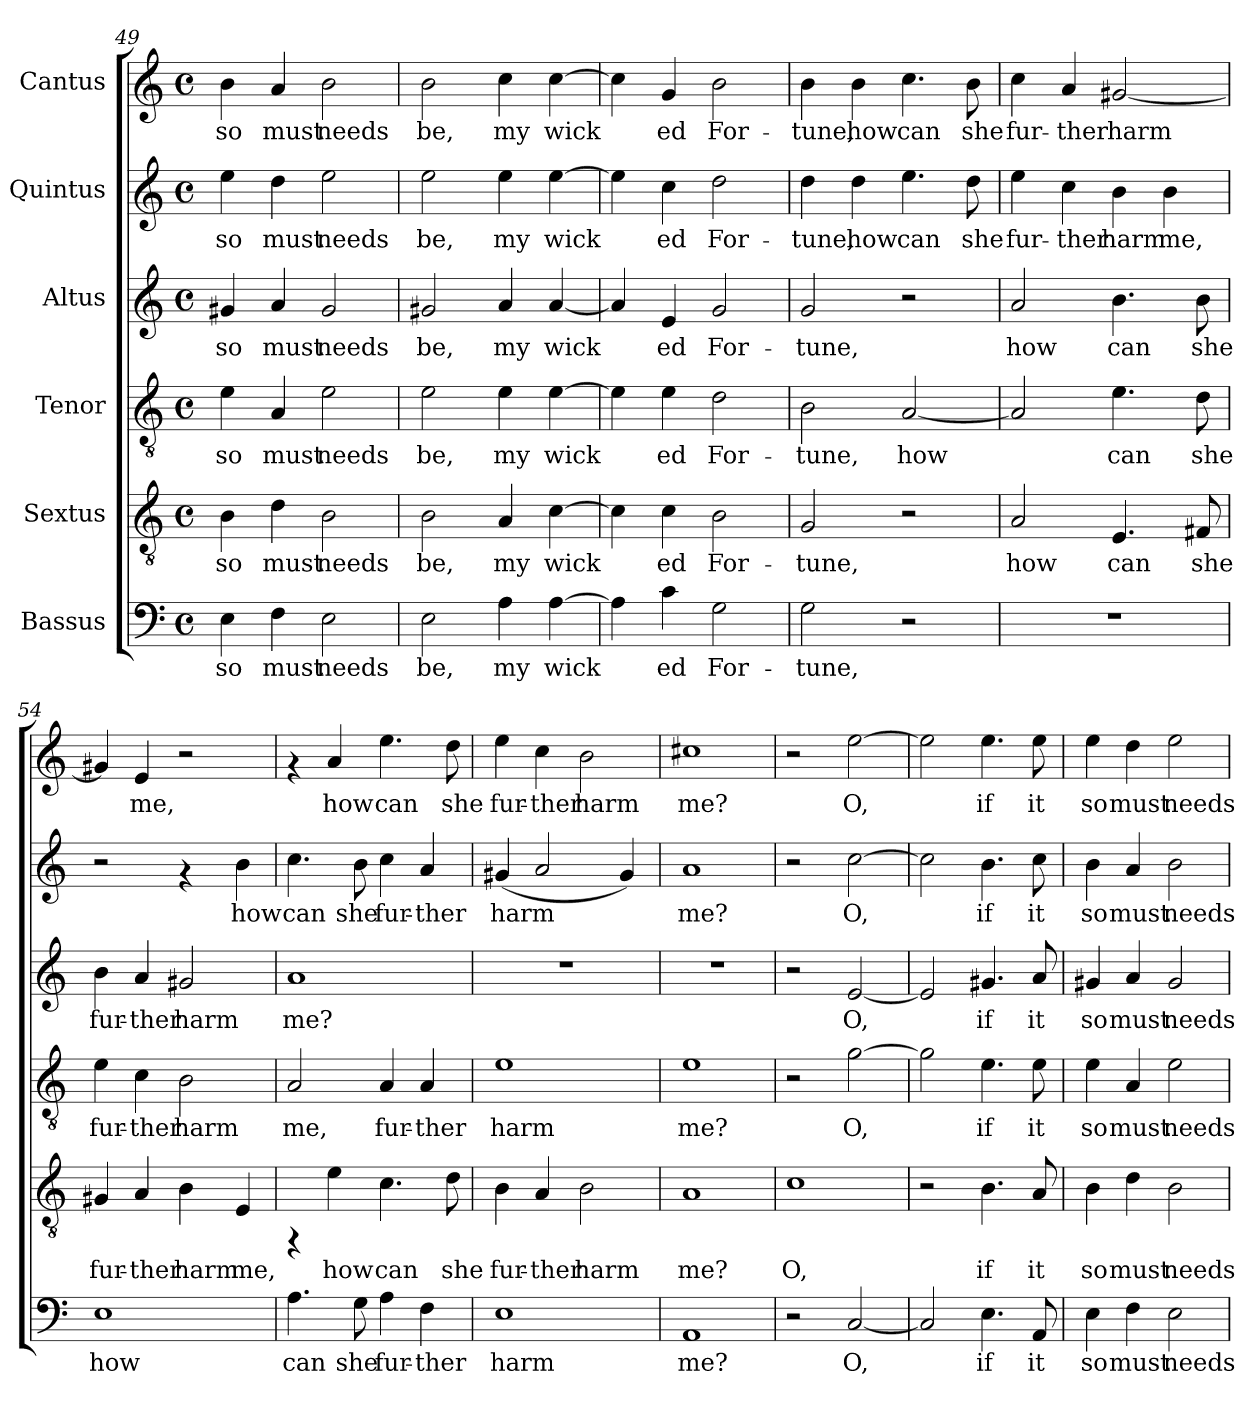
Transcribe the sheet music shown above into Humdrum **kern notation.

**kern	**text	**kern	**text	**kern	**text	**kern	**text	**kern	**text	**kern	**text
*part6	*part6	*part5	*part5	*part4	*part4	*part3	*part3	*part2	*part2	*part1	*part1
*staff6	*staff6	*staff5	*staff5	*staff4	*staff4	*staff3	*staff3	*staff2	*staff2	*staff1	*staff1
*I"Bassus	*	*I"Sextus	*	*I"Tenor	*	*I"Altus	*	*I"Quintus	*	*I"Cantus	*
*clefF4	*	*clefGv2	*	*clefGv2	*	*clefG2	*	*clefG2	*	*clefG2	*
*k[]	*	*k[]	*	*k[]	*	*k[]	*	*k[]	*	*k[]	*
*C:	*	*C:	*	*C:	*	*C:	*	*C:	*	*C:	*
*M4/4	*	*M4/4	*	*M4/4	*	*M4/4	*	*M4/4	*	*M4/4	*
*met(c)	*	*met(c)	*	*met(c)	*	*met(c)	*	*met(c)	*	*met(c)	*
=49	=49	=49	=49	=49	=49	=49	=49	=49	=49	=49	=49
!	!LO:LY:b	!	!LO:LY:b	!	!LO:LY:b	!	!LO:LY:b	!	!LO:LY:b:cj	!	!LO:LY:b:cj
4E\	so	4B\	so	4e\	so	4g#X/	so	4ee\	so	4b\	so
!	!LO:LY:b	!	!LO:LY:b	!	!LO:LY:b	!	!LO:LY:b	!	!LO:LY:b:cj	!	!LO:LY:b:cj
4F\	must	4d\	must	4A/	must	4a/	must	4dd\	must	4a/	must
!	!LO:LY:b	!	!LO:LY:b	!	!LO:LY:b	!	!LO:LY:b	!	!LO:LY:b:cj	!	!LO:LY:b:cj
2E\	needs	2B\	needs	2e\	needs	2g#/	needs	2ee\	needs	2b\	needs
=50	=50	=50	=50	=50	=50	=50	=50	=50	=50	=50	=50
!	!LO:LY:b	!	!LO:LY:b	!	!LO:LY:b	!	!LO:LY:b	!	!LO:LY:b:cj	!	!LO:LY:b:cj
2E\	be,	2B\	be,	2e\	be,	2g#X/	be,	2ee\	be,	2b\	be,
!	!LO:LY:b	!	!LO:LY:b	!	!LO:LY:b	!	!LO:LY:b	!	!LO:LY:b:cj	!	!LO:LY:b:cj
4A\	my	4A/	my	4e\	my	4a/	my	4ee\	my	4cc\	my
!	!LO:LY:b	!	!LO:LY:b	!	!LO:LY:b	!	!LO:LY:b	!	!LO:LY:b:cj	!	!LO:LY:b:cj
[>4A\	wick-	[>4c\	wick-	[>4e\	wick-	[<4a/	wick-	[>4ee\	wick-	[>4cc\	wick-
=51	=51	=51	=51	=51	=51	=51	=51	=51	=51	=51	=51
!	!LO:LY:b	!	!LO:LY:b	!	!LO:LY:b	!	!LO:LY:b	!	!LO:LY:b:cj	!	!LO:LY:b:cj
4A\]	--	4c\]	--	4e\]	--	4a/]	--	4ee\]	--	4cc\]	--
!	!LO:LY:b	!	!LO:LY:b	!	!LO:LY:b	!	!LO:LY:b	!	!LO:LY:b:cj	!	!LO:LY:b:cj
4c\	-ed	4c\	-ed	4e\	-ed	4e/	-ed	4cc\	-ed	4g/	-ed
!	!LO:LY:b	!	!LO:LY:b	!	!LO:LY:b	!	!LO:LY:b	!	!LO:LY:b:cj	!	!LO:LY:b:cj
2G\	For-	2B\	For-	2d\	For-	2g/	For-	2dd\	For-	2b\	For-
!!LO:PB:g=z
=52	=52	=52	=52	=52	=52	=52	=52	=52	=52	=52	=52
!	!LO:LY:b	!	!LO:LY:b	!	!LO:LY:b	!	!LO:LY:b	!	!LO:LY:b:cj	!	!LO:LY:b:cj
2G\	-tune,	2G/	-tune,	2B\	-tune,	2g/	-tune,	4dd\	-tune,	4b\	-tune,
!	!	!	!	!	!	!	!	!	!LO:LY:b:cj	!	!LO:LY:b:cj
.	.	.	.	.	.	.	.	4dd\	how	4b\	how
!	!	!	!	!	!LO:LY:b	!	!	!	!LO:LY:b:cj	!	!LO:LY:b:cj
2r	.	2r	.	[<2A/	how	2r	.	4.ee\	can	4.cc\	can
!	!	!	!	!	!	!	!	!	!LO:LY:b:cj	!	!LO:LY:b:cj
.	.	.	.	.	.	.	.	8dd\	she	8b\	she
=53	=53	=53	=53	=53	=53	=53	=53	=53	=53	=53	=53
!	!	!	!LO:LY:b	!	!LO:LY:b	!	!LO:LY:b	!	!LO:LY:b:cj	!	!LO:LY:b:cj
1r	.	2A/	how	2A/]	.	2a/	how	4ee\	fur-	4cc\	fur-
!	!	!	!	!	!	!	!	!	!LO:LY:b:cj	!	!LO:LY:b:cj
.	.	.	.	.	.	.	.	4cc\	-ther	4a/	-ther
!	!	!	!LO:LY:b	!	!LO:LY:b	!	!LO:LY:b	!	!LO:LY:b:cj	!	!LO:LY:b:cj
.	.	4.E/	can	4.e\	can	4.b\	can	4b\	harm	[<2g#X/	harm
!	!	!	!	!	!	!	!	!	!LO:LY:b:cj	!	!
.	.	.	.	.	.	.	.	4b\	me,	.	.
!	!	!	!LO:LY:b	!	!LO:LY:b	!	!LO:LY:b	!	!	!	!
.	.	8F#X/	she	8d\	she	8b\	she	.	.	.	.
=54	=54	=54	=54	=54	=54	=54	=54	=54	=54	=54	=54
!	!LO:LY:b	!	!LO:LY:b	!	!LO:LY:b	!	!LO:LY:b	!	!	!	!LO:LY:b:cj
1E	how	4G#X/	fur-	4e\	fur-	4b\	fur-	2r	.	4g#X/]	.
!	!	!	!LO:LY:b	!	!LO:LY:b	!	!LO:LY:b	!	!	!	!LO:LY:b:cj
.	.	4A/	-ther	4c\	-ther	4a/	-ther	.	.	4e/	me,
!	!	!	!LO:LY:b	!	!LO:LY:b	!	!LO:LY:b	!	!	!	!
.	.	4B\	harm	2B\	harm	2g#X/	harm	4rf	.	2r	.
!	!	!	!LO:LY:b	!	!	!	!	!	!LO:LY:b:cj	!	!
.	.	4E/	me,	.	.	.	.	4b\	how	.	.
=55	=55	=55	=55	=55	=55	=55	=55	=55	=55	=55	=55
!	!LO:LY:b	!	!	!	!LO:LY:b	!	!LO:LY:b	!	!LO:LY:b:cj	!	!
4.A\	can	4rFF	.	2A/	me,	1a	me?	4.cc\	can	4rf	.
!	!	!	!LO:LY:b	!	!	!	!	!	!	!	!LO:LY:b:cj
.	.	4e\	how	.	.	.	.	.	.	4a/	how
!	!LO:LY:b	!	!	!	!	!	!	!	!LO:LY:b:cj	!	!
8G\	she	.	.	.	.	.	.	8b\	she	.	.
!	!LO:LY:b	!	!LO:LY:b	!	!LO:LY:b	!	!	!	!LO:LY:b:cj	!	!LO:LY:b:cj
4A\	fur-	4.c\	can	4A/	fur-	.	.	4cc\	fur-	4.ee\	can
!	!LO:LY:b	!	!	!	!LO:LY:b	!	!	!	!LO:LY:b:cj	!	!
4F\	-ther	.	.	4A/	-ther	.	.	4a/	-ther	.	.
!	!	!	!LO:LY:b	!	!	!	!	!	!	!	!LO:LY:b:cj
.	.	8d\	she	.	.	.	.	.	.	8dd\	she
=56	=56	=56	=56	=56	=56	=56	=56	=56	=56	=56	=56
!	!LO:LY:b	!	!LO:LY:b	!	!LO:LY:b	!	!	!	!LO:LY:b:cj	!	!LO:LY:b:cj
1E	harm	4B\	fur-	1e	harm	1r	.	(<4g#X/	harm	4ee\	fur-
!	!	!	!LO:LY:b	!	!	!	!	!	!LO:LY:b:cj	!	!LO:LY:b:cj
.	.	4A/	-ther	.	.	.	.	2a/	.	4cc\	-ther
!	!	!	!LO:LY:b	!	!	!	!	!	!	!	!LO:LY:b:cj
.	.	2B\	harm	.	.	.	.	.	.	2b\	harm
!	!	!	!	!	!	!	!	!	!LO:LY:b:cj	!	!
.	.	.	.	.	.	.	.	4g#/)	.	.	.
!!LO:PB:g=z
=57	=57	=57	=57	=57	=57	=57	=57	=57	=57	=57	=57
!	!LO:LY:b	!	!LO:LY:b	!	!LO:LY:b	!	!	!	!LO:LY:b:cj	!	!LO:LY:b:cj
1AA	me?	1A	me?	1e	me?	1r	.	1a	me?	1cc#X	me?
=58	=58	=58	=58	=58	=58	=58	=58	=58	=58	=58	=58
!	!	!	!LO:LY:b	!	!	!	!	!	!	!	!
2r	.	1c	O,	2r	.	2r	.	2r	.	2r	.
!	!LO:LY:b	!	!	!	!LO:LY:b	!	!LO:LY:b	!	!LO:LY:b:cj	!	!LO:LY:b:cj
[<2C/	O,	.	.	[>2g\	O,	[<2e/	O,	[>2cc\	O,	[>2ee\	O,
=59	=59	=59	=59	=59	=59	=59	=59	=59	=59	=59	=59
!	!LO:LY:b	!	!	!	!LO:LY:b	!	!LO:LY:b	!	!LO:LY:b:cj	!	!LO:LY:b:cj
2C/]	.	2r	.	2g\]	.	2e/]	.	2cc\]	.	2ee\]	.
!	!LO:LY:b	!	!LO:LY:b	!	!LO:LY:b	!	!LO:LY:b	!	!LO:LY:b:cj	!	!LO:LY:b:cj
4.E\	if	4.B\	if	4.e\	if	4.g#X/	if	4.b\	if	4.ee\	if
!	!LO:LY:b	!	!LO:LY:b	!	!LO:LY:b	!	!LO:LY:b	!	!LO:LY:b:cj	!	!LO:LY:b:cj
8AA/	it	8A/	it	8e\	it	8a/	it	8cc\	it	8ee\	it
=60	=60	=60	=60	=60	=60	=60	=60	=60	=60	=60	=60
!	!LO:LY:b	!	!LO:LY:b	!	!LO:LY:b	!	!LO:LY:b	!	!LO:LY:b:cj	!	!LO:LY:b:cj
4E\	so	4B\	so	4e\	so	4g#X/	so	4b\	so	4ee\	so
!	!LO:LY:b	!	!LO:LY:b	!	!LO:LY:b	!	!LO:LY:b	!	!LO:LY:b:cj	!	!LO:LY:b:cj
4F\	must	4d\	must	4A/	must	4a/	must	4a/	must	4dd\	must
!	!LO:LY:b	!	!LO:LY:b	!	!LO:LY:b	!	!LO:LY:b	!	!LO:LY:b:cj	!	!LO:LY:b:cj
2E\	needs	2B\	needs	2e\	needs	2g#/	needs	2b\	needs	2ee\	needs
=	=	=	=	=	=	=	=	=	=	=	=
*-	*-	*-	*-	*-	*-	*-	*-	*-	*-	*-	*-
